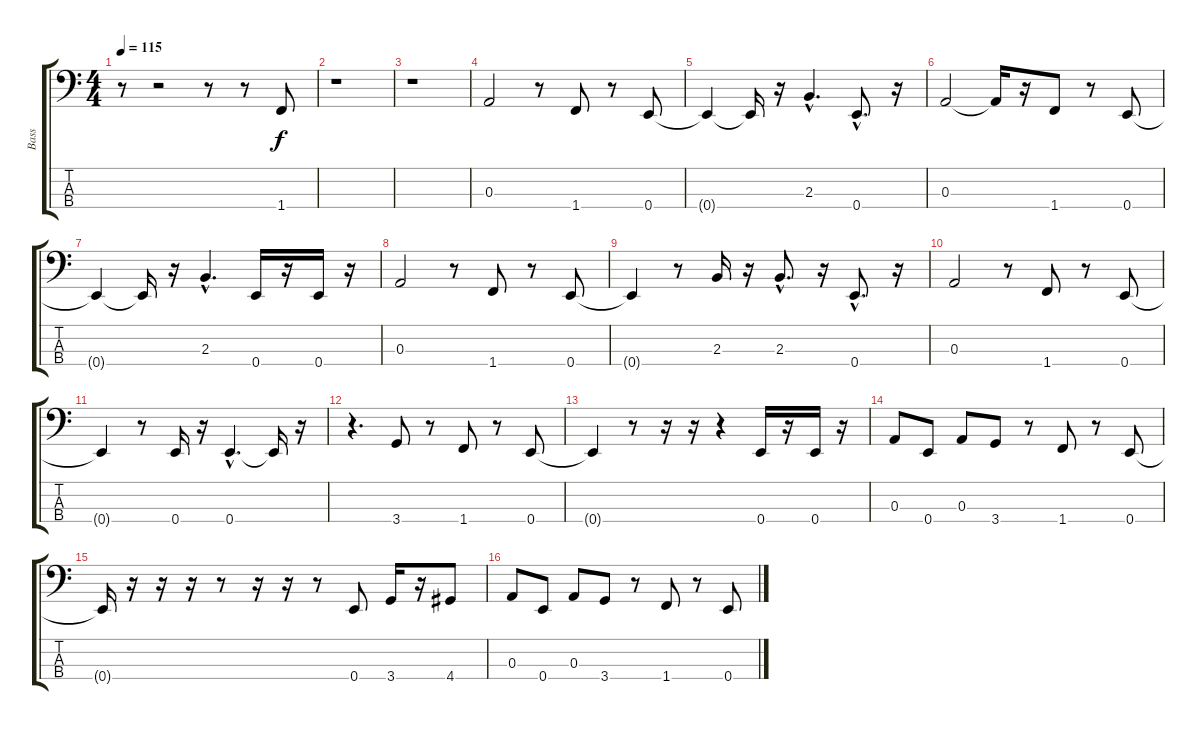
\track ("Bass" "Bass") {instrument electricbasspick}
\staff {score tabs}
\tuning (G2 D2 A1 E1) {hide}
\ts (4 4)
\tempo 115
\clef f4
\ks c
r.8{dy f} r.2 r.8 r.8 1.4.8 |
r.1 |
r.1 |
0.3.2 r.8 1.4.8 r.8 0.4.8 |
0.4{t}.4 0.4{t}.16 r.16 2.3{hac}.4{d} 0.4{hac}.8{d} r.16 |
0.3.2 0.3{t}.16 r.16 1.4.8 r.8 0.4.8 |
0.4{t}.4 0.4{t}.16 r.16 2.3{hac}.4{d} 0.4.16 r.16 0.4.16 r.16 |
0.3.2 r.8 1.4.8 r.8 0.4.8 |
0.4{t}.4 r.8 2.3.16 r.16 2.3{hac}.8{d} r.16 0.4{hac}.8{d} r.16 |
0.3.2 r.8 1.4.8 r.8 0.4.8 |
0.4{t}.4 r.8 0.4.16 r.16 0.4{hac}.4{d} 0.4{t}.16 r.16 |
r.4{d} 3.4.8 r.8 1.4.8 r.8 0.4.8 |
0.4{t}.4 r.8 r.16 r.16 r.4 0.4.16 r.16 0.4.16 r.16 |
0.3.8 0.4.8 0.3.8 3.4.8 r.8 1.4.8 r.8 0.4.8 |
0.4{t}.16 r.16 r.16 r.16 r.8 r.16 r.16 r.8 0.4.8 3.4.16 r.16 4.4.8 |
0.3.8 0.4.8 0.3.8 3.4.8 r.8 1.4.8 r.8 0.4.8
